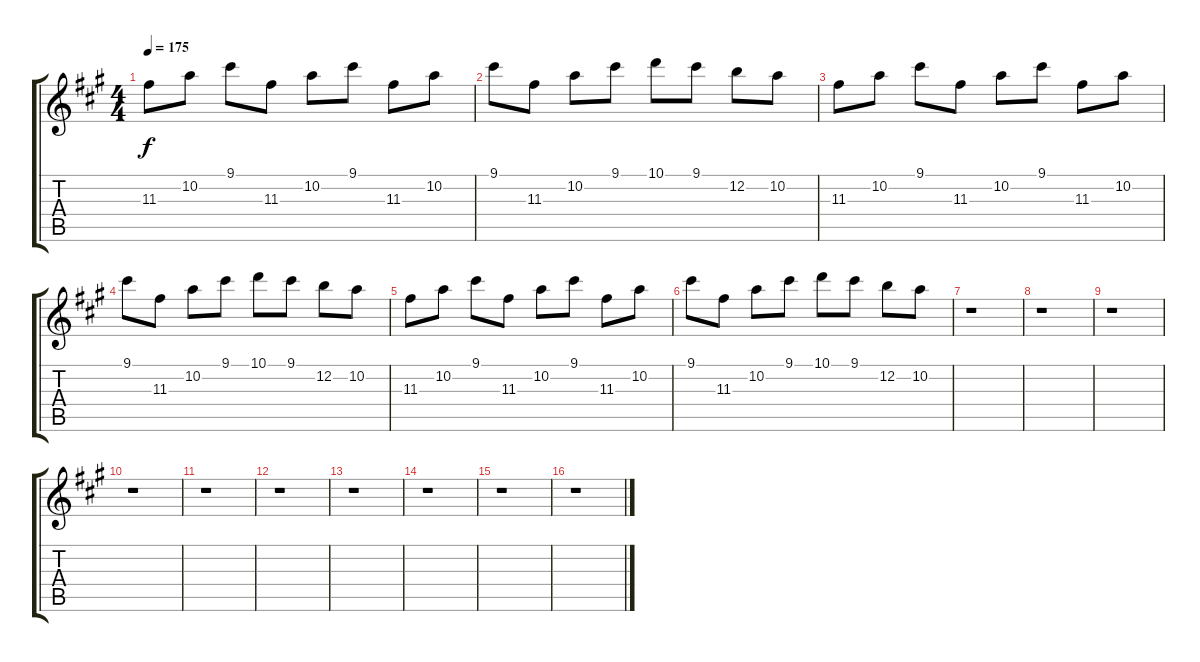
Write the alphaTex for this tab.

\track "" {instrument distortionguitar}
\staff {score tabs}
\tuning (E4 B3 G3 D3 A2 E2) {hide}
\ts (4 4)
\tempo 175
\clef g2
\ks a
11.3.8{dy f} 10.2.8 9.1.8 11.3.8 10.2.8 9.1.8 11.3.8 10.2.8 |
9.1.8 11.3.8 10.2.8 9.1.8 10.1.8 9.1.8 12.2.8 10.2.8 |
11.3.8 10.2.8 9.1.8 11.3.8 10.2.8 9.1.8 11.3.8 10.2.8 |
9.1.8 11.3.8 10.2.8 9.1.8 10.1.8 9.1.8 12.2.8 10.2.8 |
11.3.8 10.2.8 9.1.8 11.3.8 10.2.8 9.1.8 11.3.8 10.2.8 |
9.1.8 11.3.8 10.2.8 9.1.8 10.1.8 9.1.8 12.2.8 10.2.8 |
r.1 |
r.1 |
r.1 |
r.1 |
r.1 |
r.1 |
r.1 |
r.1 |
r.1 |
r.1
